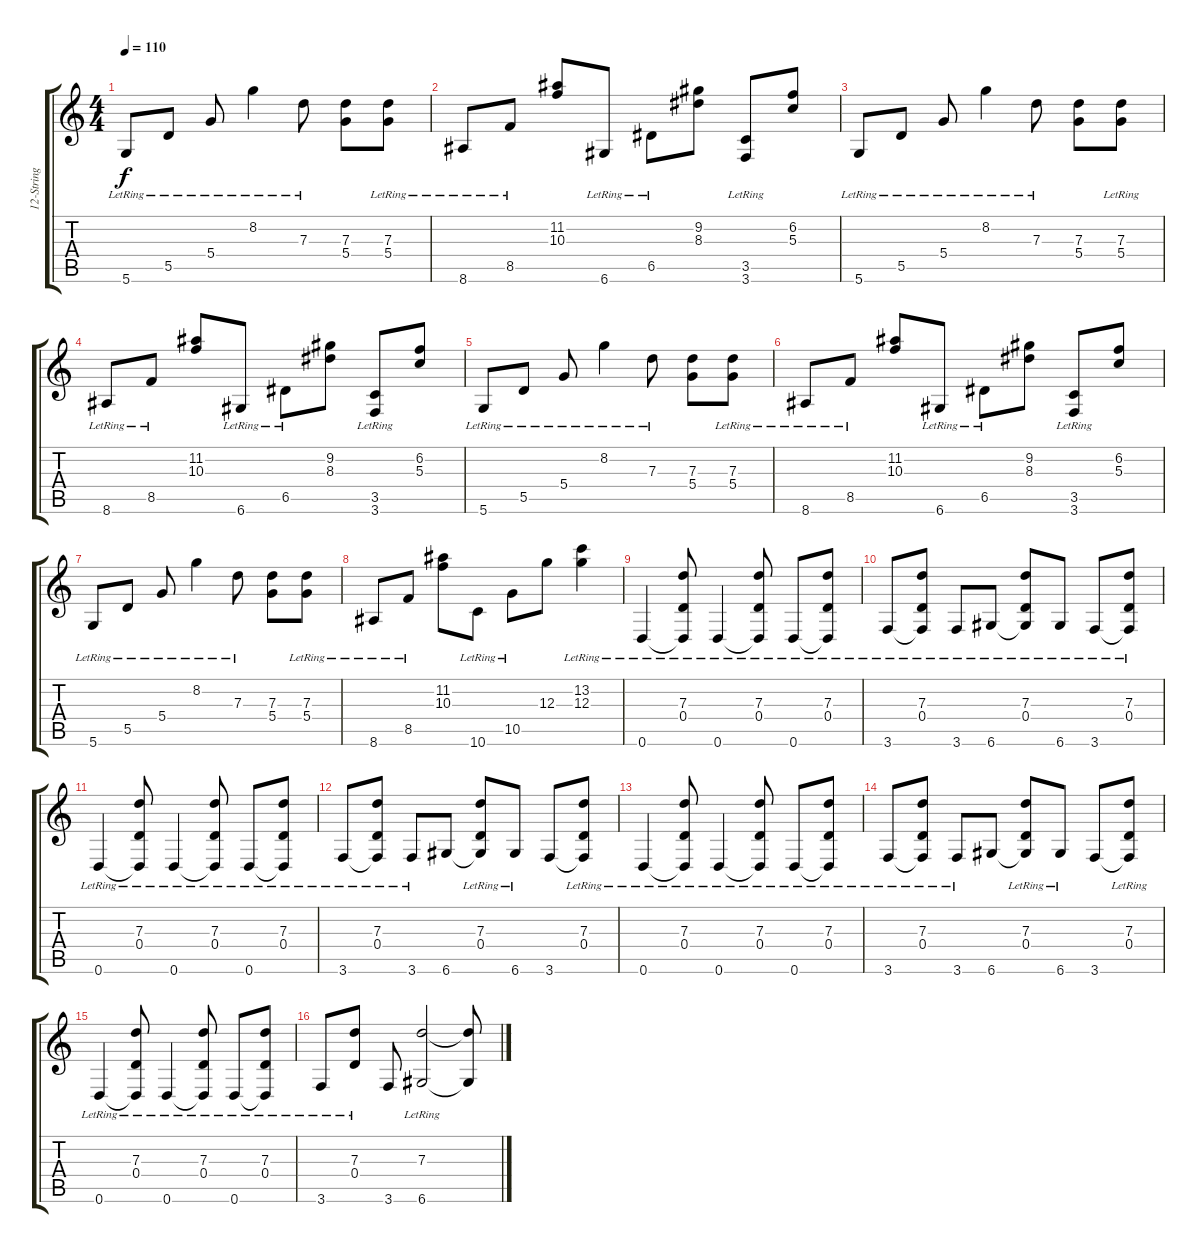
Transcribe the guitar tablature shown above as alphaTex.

\track ("12-String Acoustic" "12-String ") {instrument acousticguitarsteel}
\staff {score tabs}
\tuning (E4 B3 G3 D3 A2 D2) {hide}
\ts (4 4)
\tempo 110
\clef g2
\ks c
5.6{lr}.8{dy f volume 12 instrument acousticguitarsteel} 5.5{lr}.8 5.4{lr}.8 8.2{lr}.4 7.3{lr}.8 (7.3 5.4).8 (7.3{lr} 5.4{lr}).8 |
8.6{lr}.8 8.5{lr}.8 (11.2 10.3).8 6.6{lr}.8 6.5{lr}.8 (9.2 8.3).8 (3.5{lr} 3.6{lr}).8 (6.2 5.3).8 |
5.6{lr}.8{volume 12 instrument acousticguitarsteel} 5.5{lr}.8 5.4{lr}.8 8.2{lr}.4 7.3{lr}.8 (7.3 5.4).8 (7.3{lr} 5.4{lr}).8 |
8.6{lr}.8 8.5{lr}.8 (11.2 10.3).8 6.6{lr}.8 6.5{lr}.8 (9.2 8.3).8 (3.5{lr} 3.6{lr}).8 (6.2 5.3).8 |
5.6{lr}.8{volume 12 instrument acousticguitarsteel} 5.5{lr}.8 5.4{lr}.8 8.2{lr}.4 7.3{lr}.8 (7.3 5.4).8 (7.3{lr} 5.4{lr}).8 |
8.6{lr}.8 8.5{lr}.8 (11.2 10.3).8 6.6{lr}.8 6.5{lr}.8 (9.2 8.3).8 (3.5{lr} 3.6{lr}).8 (6.2 5.3).8 |
5.6{lr}.8{volume 12 instrument acousticguitarsteel} 5.5{lr}.8 5.4{lr}.8 8.2{lr}.4 7.3{lr}.8 (7.3 5.4).8 (7.3{lr} 5.4{lr}).8 |
8.6{lr}.8 8.5{lr}.8 (11.2 10.3).8 10.6{lr}.8 10.5{lr}.8 12.3.8 (13.2{lr} 12.3{lr}).4 |
0.6{lr}.4 (7.3{lr} 0.4{lr} 0.6{t}).8 0.6{lr}.4 (7.3{lr} 0.4{lr} 0.6{t}).8 0.6{lr}.8 (7.3{lr} 0.4{lr} 0.6{t}).8 |
3.6{lr}.8 (7.3{lr} 0.4{lr} 3.6{t}).8 3.6{lr}.8 6.6{lr}.8 (7.3{lr} 0.4{lr} 6.6{t}).8 6.6{lr}.8 3.6{lr}.8 (7.3{lr} 0.4{lr} 3.6{t}).8 |
0.6{lr}.4 (7.3{lr} 0.4{lr} 0.6{t}).8 0.6{lr}.4 (7.3{lr} 0.4{lr} 0.6{t}).8 0.6{lr}.8 (7.3{lr} 0.4{lr} 0.6{t}).8 |
3.6{lr}.8 (7.3{lr} 0.4{lr} 3.6{t}).8 3.6{lr}.8 6.6.8 (7.3{lr} 0.4{lr} 6.6{t}).8 6.6{lr}.8 3.6.8 (7.3{lr} 0.4{lr} 3.6{t}).8 |
0.6{lr}.4 (7.3{lr} 0.4{lr} 0.6{t}).8 0.6{lr}.4 (7.3{lr} 0.4{lr} 0.6{t}).8 0.6{lr}.8 (7.3{lr} 0.4{lr} 0.6{t}).8 |
3.6{lr}.8 (7.3{lr} 0.4{lr} 3.6{t}).8 3.6{lr}.8 6.6.8 (7.3{lr} 0.4{lr} 6.6{t}).8 6.6{lr}.8 3.6.8 (7.3{lr} 0.4{lr} 3.6{t}).8 |
0.6{lr}.4 (7.3{lr} 0.4{lr} 0.6{t}).8 0.6{lr}.4 (7.3{lr} 0.4{lr} 0.6{t}).8 0.6{lr}.8 (7.3{lr} 0.4{lr} 0.6{t}).8 |
3.6{lr}.8 (7.3{lr} 0.4{lr}).8 3.6.8 (7.3{lr} 6.6{lr}).2 (7.3{t} 6.6{t}).8
